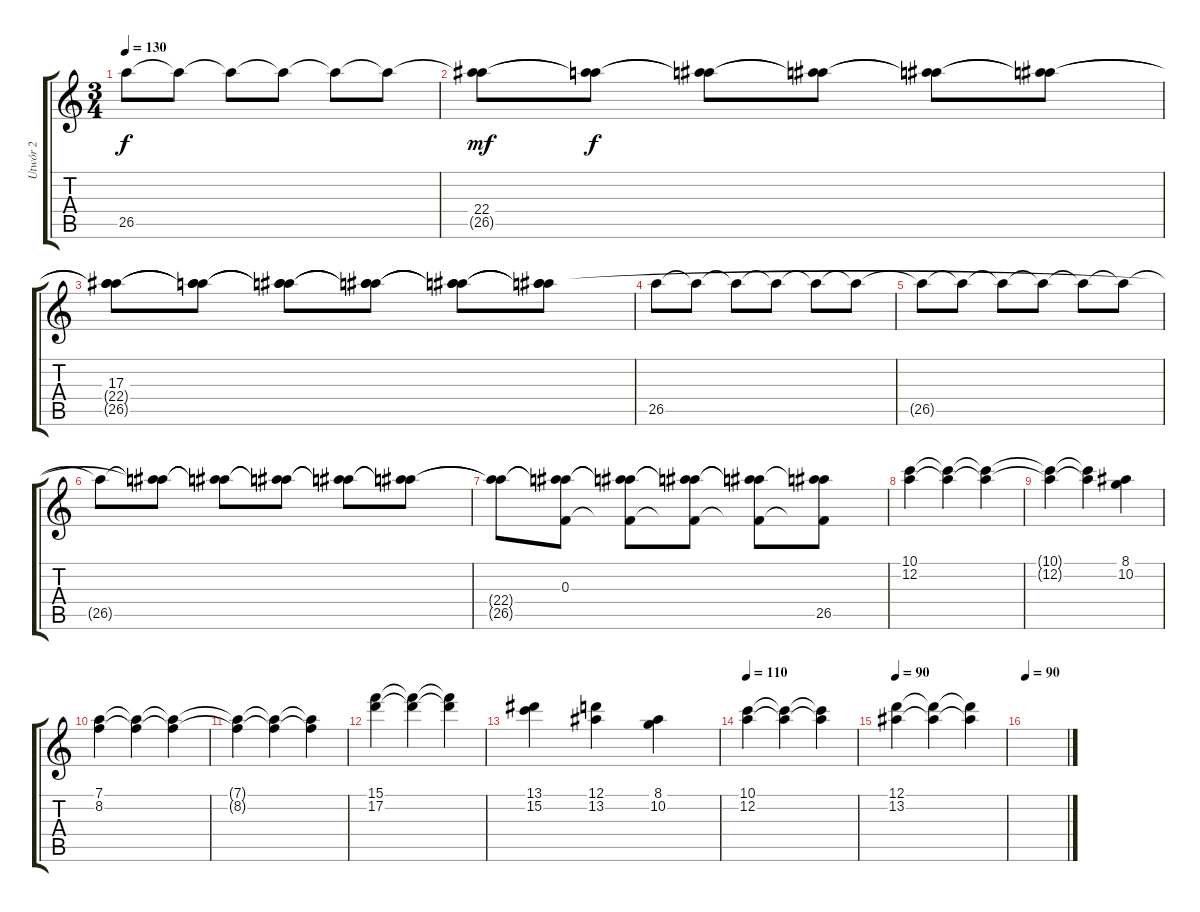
\track ("Utwór 2" "Utwór 2") {instrument distortionguitar}
\staff {score tabs}
\tuning (D4 A3 F3 C3 G2 D2) {hide}
\ts (3 4)
\tempo 130
\clef g2
\ks c
26.5{t}.8{dy f} 26.5{t}.8 26.5{t}.8 26.5{t}.8 26.5{t}.8 26.5{t}.8 |
(22.4 26.5{t}).8{dy mf} (22.4{t} 26.5{t}).8{dy f} (22.4{t} 26.5{t}).8 (22.4{t} 26.5{t}).8 (22.4{t} 26.5{t}).8 (22.4{t} 26.5{t}).8 |
(17.3 22.4{t} 26.5{t}).8 (17.3{t} 22.4{t} 26.5{t}).8 (17.3{t} 22.4{t} 26.5{t}).8 (17.3{t} 22.4{t} 26.5{t}).8 (17.3{t} 22.4{t} 26.5{t}).8 (17.3{t} 22.4{t} 26.5{t}).8 |
26.5.8{balance 0} 26.5{t}.8 26.5{t}.8 26.5{t}.8 26.5{t}.8 26.5{t}.8 |
26.5{t}.8 26.5{t}.8 26.5{t}.8 26.5{t}.8 26.5{t}.8 26.5{t}.8 |
26.5{t}.8 (22.4{t} 26.5{t}).8 (22.4{t} 26.5{t}).8 (22.4{t} 26.5{t}).8 (22.4{t} 26.5{t}).8 (22.4{t} 26.5{t}).8 |
(22.4{t} 26.5{t}).8 (0.3 22.4{t} 26.5{t}).8 (0.3{t} 22.4{t} 26.5{t}).8 (0.3{t} 22.4{t} 26.5{t}).8 (0.3{t} 22.4{t} 26.5{t}).8 (0.3{t} 22.4{t} 26.5).8 |
(10.1 12.2).4{instrument acousticgrandpiano} (10.1{t} 12.2{t}).4 (10.1{t} 12.2{t}).4 |
(10.1{t} 12.2{t}).4 (10.1{t} 12.2{t}).4 (8.1 10.2).4 |
(7.1 8.2).4 (7.1{t} 8.2{t}).4 (7.1{t} 8.2{t}).4 |
(7.1{t} 8.2{t}).4 (7.1{t} 8.2{t}).4 (7.1{t} 8.2{t}).4 |
(15.1 17.2).4 (15.1{t} 17.2{t}).4 (15.1{t} 17.2{t}).4 |
(13.1 15.2).4 (12.1 13.2).4 (8.1 10.2).4 |
\tempo 110
(10.1 12.2).4 (10.1{t} 12.2{t}).4 (10.1{t} 12.2{t}).4 |
\tempo 90
(12.1 13.2).4 (12.1{t} 13.2{t}).4 (12.1{t} 13.2{t}).4 |
\tempo 90
